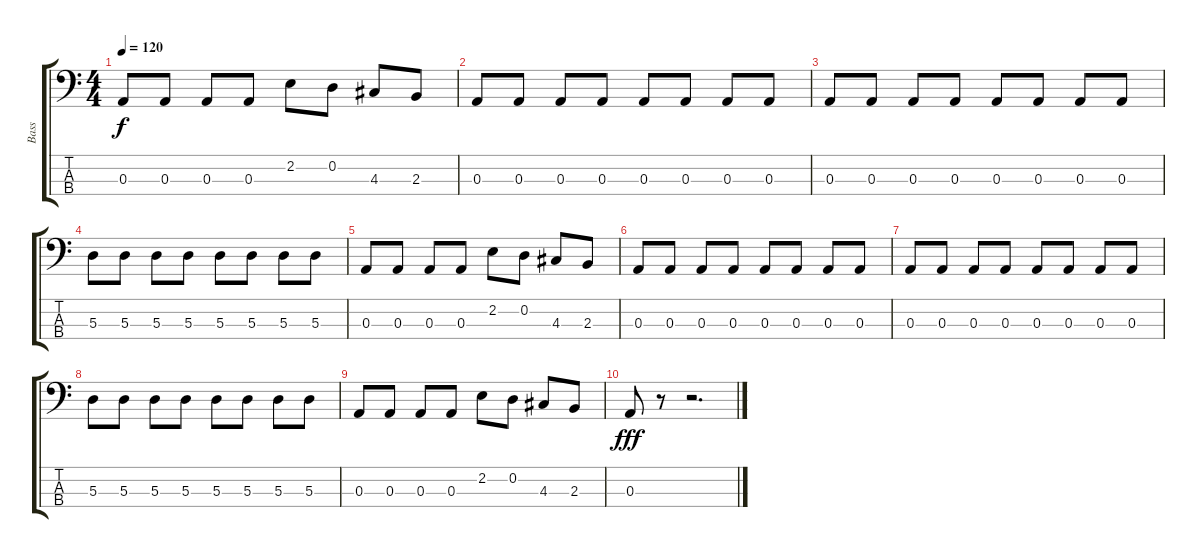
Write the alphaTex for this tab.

\track ("Bass" "Bass") {instrument electricbassfinger}
\staff {score tabs}
\tuning (G2 D2 A1 E1) {hide}
\ts (4 4)
\tempo 120
\clef f4
\ks c
0.3.8{dy f} 0.3.8 0.3.8 0.3.8 2.2.8 0.2.8 4.3.8 2.3.8 |
0.3.8 0.3.8 0.3.8 0.3.8 0.3.8 0.3.8 0.3.8 0.3.8 |
0.3.8 0.3.8 0.3.8 0.3.8 0.3.8 0.3.8 0.3.8 0.3.8 |
5.3.8 5.3.8 5.3.8 5.3.8 5.3.8 5.3.8 5.3.8 5.3.8 |
0.3.8 0.3.8 0.3.8 0.3.8 2.2.8 0.2.8 4.3.8 2.3.8 |
0.3.8 0.3.8 0.3.8 0.3.8 0.3.8 0.3.8 0.3.8 0.3.8 |
0.3.8 0.3.8 0.3.8 0.3.8 0.3.8 0.3.8 0.3.8 0.3.8 |
5.3.8 5.3.8 5.3.8 5.3.8 5.3.8 5.3.8 5.3.8 5.3.8 |
0.3.8 0.3.8 0.3.8 0.3.8 2.2.8 0.2.8 4.3.8 2.3.8 |
0.3.8{dy fff} r.8 r.2{d}
